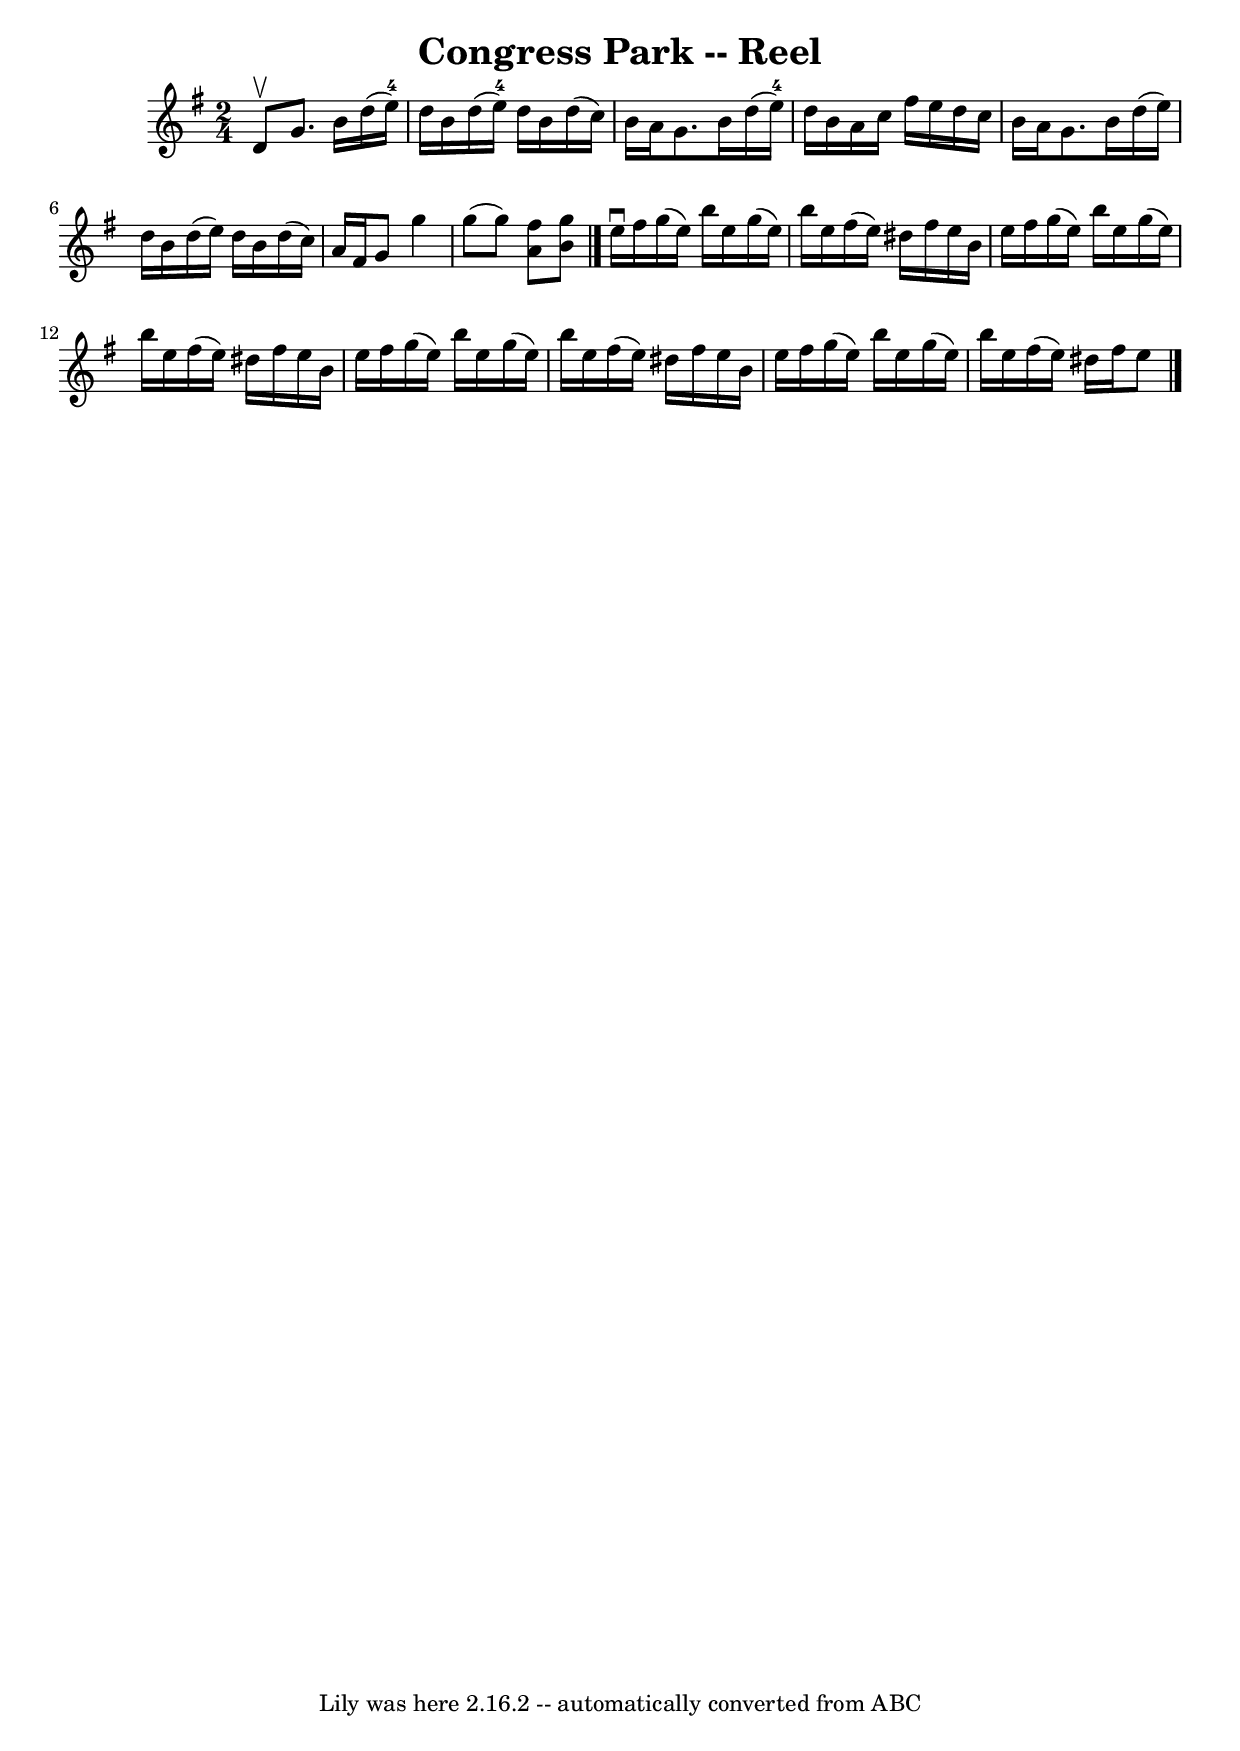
\version "2.16.2"
\include "Mammoth.ily"
\header {
  %% book = "Ryan's Mammoth Collection"
  crossRefNumber = "1"
  footnotes = "\\\\147"
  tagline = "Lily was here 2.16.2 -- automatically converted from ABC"
  title = "Congress Park -- Reel"

}
voicedefault =  {


  \time 2/4 
  \key g \major
  d'8^\upbow |
  g'8. b'16 d''16 (
  e''16-4) d''16 b'16    |
  d''16 (e''16-4) d''16    
  b'16 d''16 (c''16) b'16 a'16    |
  g'8. b'16 d''16 
  (e''16-4) d''16 b'16    |
  a'16 c''16 fis''16    
  e''16 d''16 c''16 b'16 a'16    |
  g'8. b'16 d''16 (
  e''16) d''16 b'16    |
  d''16 (e''16) d''16 b'16   
  d''16 (c''16) a'16 fis'16    |
  g'8 g''4 g''8 (
  |
  g''8) << a'8 fis''8   >> << b'8 g''8   >>   \bar "|."   
  e''16^\downbow fis''16  |
  g''16 (e''16) b''16 e''16  
  g''16 (e''16) b''16 e''16    |
  fis''16 (e''16)   
  dis''16 fis''16 e''16 b'16 e''16 fis''16    |
  g''16 (
  e''16) b''16 e''16 g''16 (e''16) b''16 e''16    |
  
  fis''16 (e''16) dis''16 fis''16 e''16 b'16 e''16    
  fis''16    |
  g''16 (e''16) b''16 e''16 g''16 (e''16 
  ) b''16 e''16    |
  fis''16 (e''16) dis''16 fis''16   
  e''16 b'16 e''16 fis''16    |
  g''16 (e''16) b''16    
  e''16 g''16 (e''16) b''16 e''16    |
  fis''16 (e''16-) dis''16 fis''16 e''8    \bar "|."   

}

\score{
  <<

    \context Staff="default"
    {
      \voicedefault 
      
    }

  >>
  \layout {
    
  }
  \midi {
  }

}
